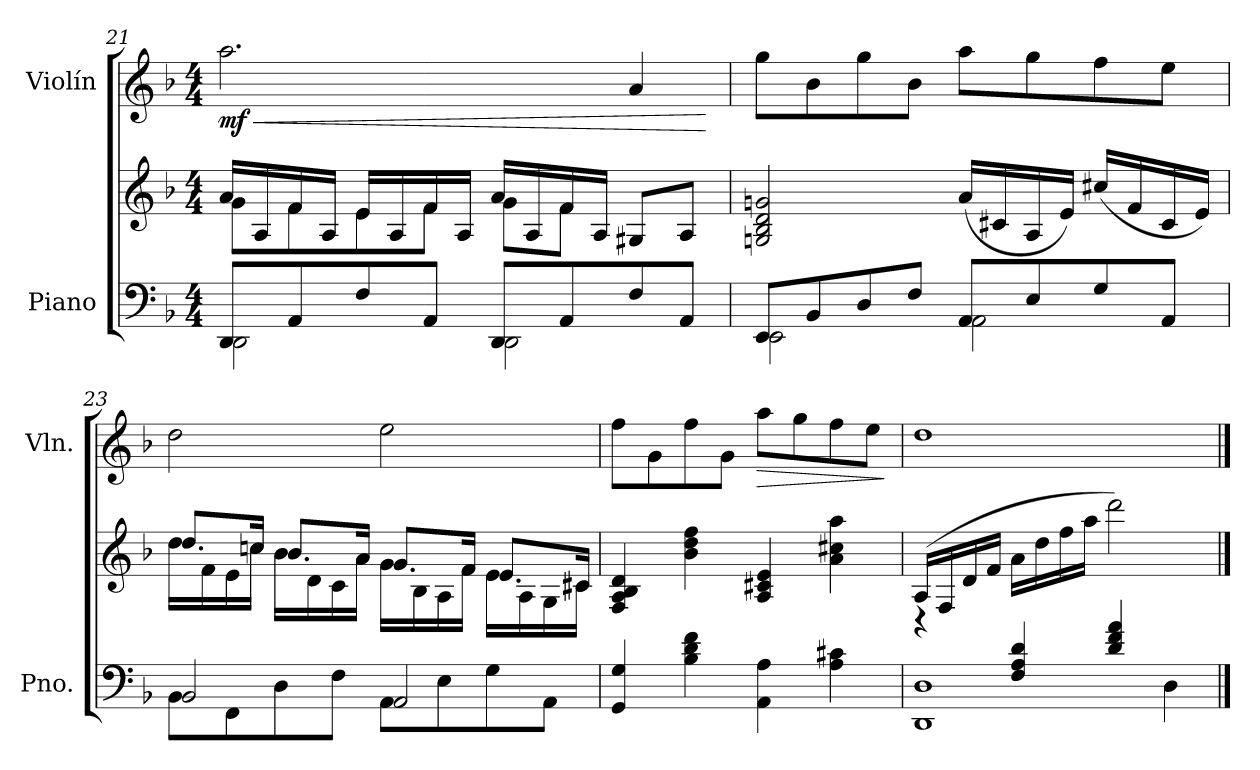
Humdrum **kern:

**kern	**kern	**kern	**dynam
*part2	*part2	*part1	*part1
*staff3	*staff2	*staff1	*staff1
*I"Piano	*	*I"Violín	*
*I'Pno.	*	*I'Vln.	*
!!LO:LB:g=z
*clefF4	*clefG2	*clefG2	*
*k[b-]	*k[b-]	*k[b-]	*
*M4/4	*M4/4	*M4/4	*
=21	=21	=21	=21
*^	*^	*	*
!	!	!	!	!	!LO:HP:b
!	!	!	!	!	!LO:DY:n=1:b
8DD/L	2DD\	16a/LL	8g\L	2.aa\	< mf
.	.	16A/	.	.	.
8AA/	.	16f/	8f\	.	.
.	.	16A/JJ	.	.	.
8F/	.	16e/LL	8e\	.	.
.	.	16A/	.	.	.
8AA/J	.	16f/	8f\J	.	.
.	.	16A/JJ	.	.	.
8DD/L	2DD\	16a/LL	8g\L	.	.
.	.	16A/	.	.	.
8AA/	.	16f/	8f\J	.	.
.	.	16A/JJ	.	.	.
8F/	.	8G#X/L	4ryy	4a/	.
8AA/J	.	8A/J	.	.	.
*v	*v	*	*	*	*
*	*v	*v	*	*
.	.	.	[
=22	=22	=22	=22
*^	*	*	*
8EE/L	2EE\	2Gn/ 2B-/ 2d/ 2gn/	8gg\L	.
8BB-/	.	.	8b-\	.
8D/	.	.	8gg\	.
8F/J	.	.	8b-\J	.
8AA/L	2AA\	(16a/LL	8aa\L	.
.	.	16c#X/	.	.
8E/	.	16A/	8gg\	.
.	.	16e/JJ)	.	.
8G/	.	(16cc#X/LL	8ff\	.
.	.	16f/	.	.
8AA/J	.	16c#/	8ee\J	.
.	.	16e/JJ)	.	.
!!LO:LB:g=z
=23	=23	=23	=23	=23
*	*	*^	*	*
8BB-\L	2BB-/	16dd\LL	8.dd/L	2dd\	.
.	.	16f\	.	.	.
8FF\	.	16e\	.	.	.
.	.	16ccn\JJ	16cc/Jk	.	.
8D\	.	16b-\LL	8.b-/L	.	.
.	.	16d\	.	.	.
8F\J	.	16c\	.	.	.
.	.	16a\JJ	16a/Jk	.	.
8AA\L	2AA/	16g\LL	8.g/L	2ee\	.
.	.	16B-\	.	.	.
8E\	.	16A\	.	.	.
.	.	16f\JJ	16f/Jk	.	.
8G\	.	16e\LL	8.e/L	.	.
.	.	16A\	.	.	.
8AA\J	.	16G\	.	.	.
.	.	16c#X\JJ	16c#/Jk	.	.
*v	*v	*	*	*	*
*	*v	*v	*	*
=24	=24	=24	=24
4GG/ 4G/	4F/ 4A/ 4B-/ 4d/	8ff\L	.
.	.	8g\	.
4B-\ 4d\ 4f\	4b-\ 4dd\ 4ff\	8ff\	.
.	.	8g\J	.
!	!	!	!LO:HP:b
4AA\ 4A\	4A/ 4c#X/ 4e/	8aa\L	>
.	.	8gg\	.
4A\ 4c#X\	4a\ 4cc#X\ 4aa\	8ff\	.
.	.	8ee\J	.
.	.	.	]
=25	=25	=25	=25
*^	*	*	*
1DD 1D	4rb	(16A/LL	1dd	.
.	.	16F/	.	.
.	.	16d/	.	.
.	.	16f/JJ	.	.
.	4F/ 4A/ 4d/	16a\LL	.	.
.	.	16dd\	.	.
.	.	16ff\	.	.
.	.	16aa\JJ	.	.
.	4d/ 4f/ 4a/	2ddd\)	.	.
.	4D\	.	.	.
*v	*v	*	*	*
==	==	==	==
*-	*-	*-	*-
